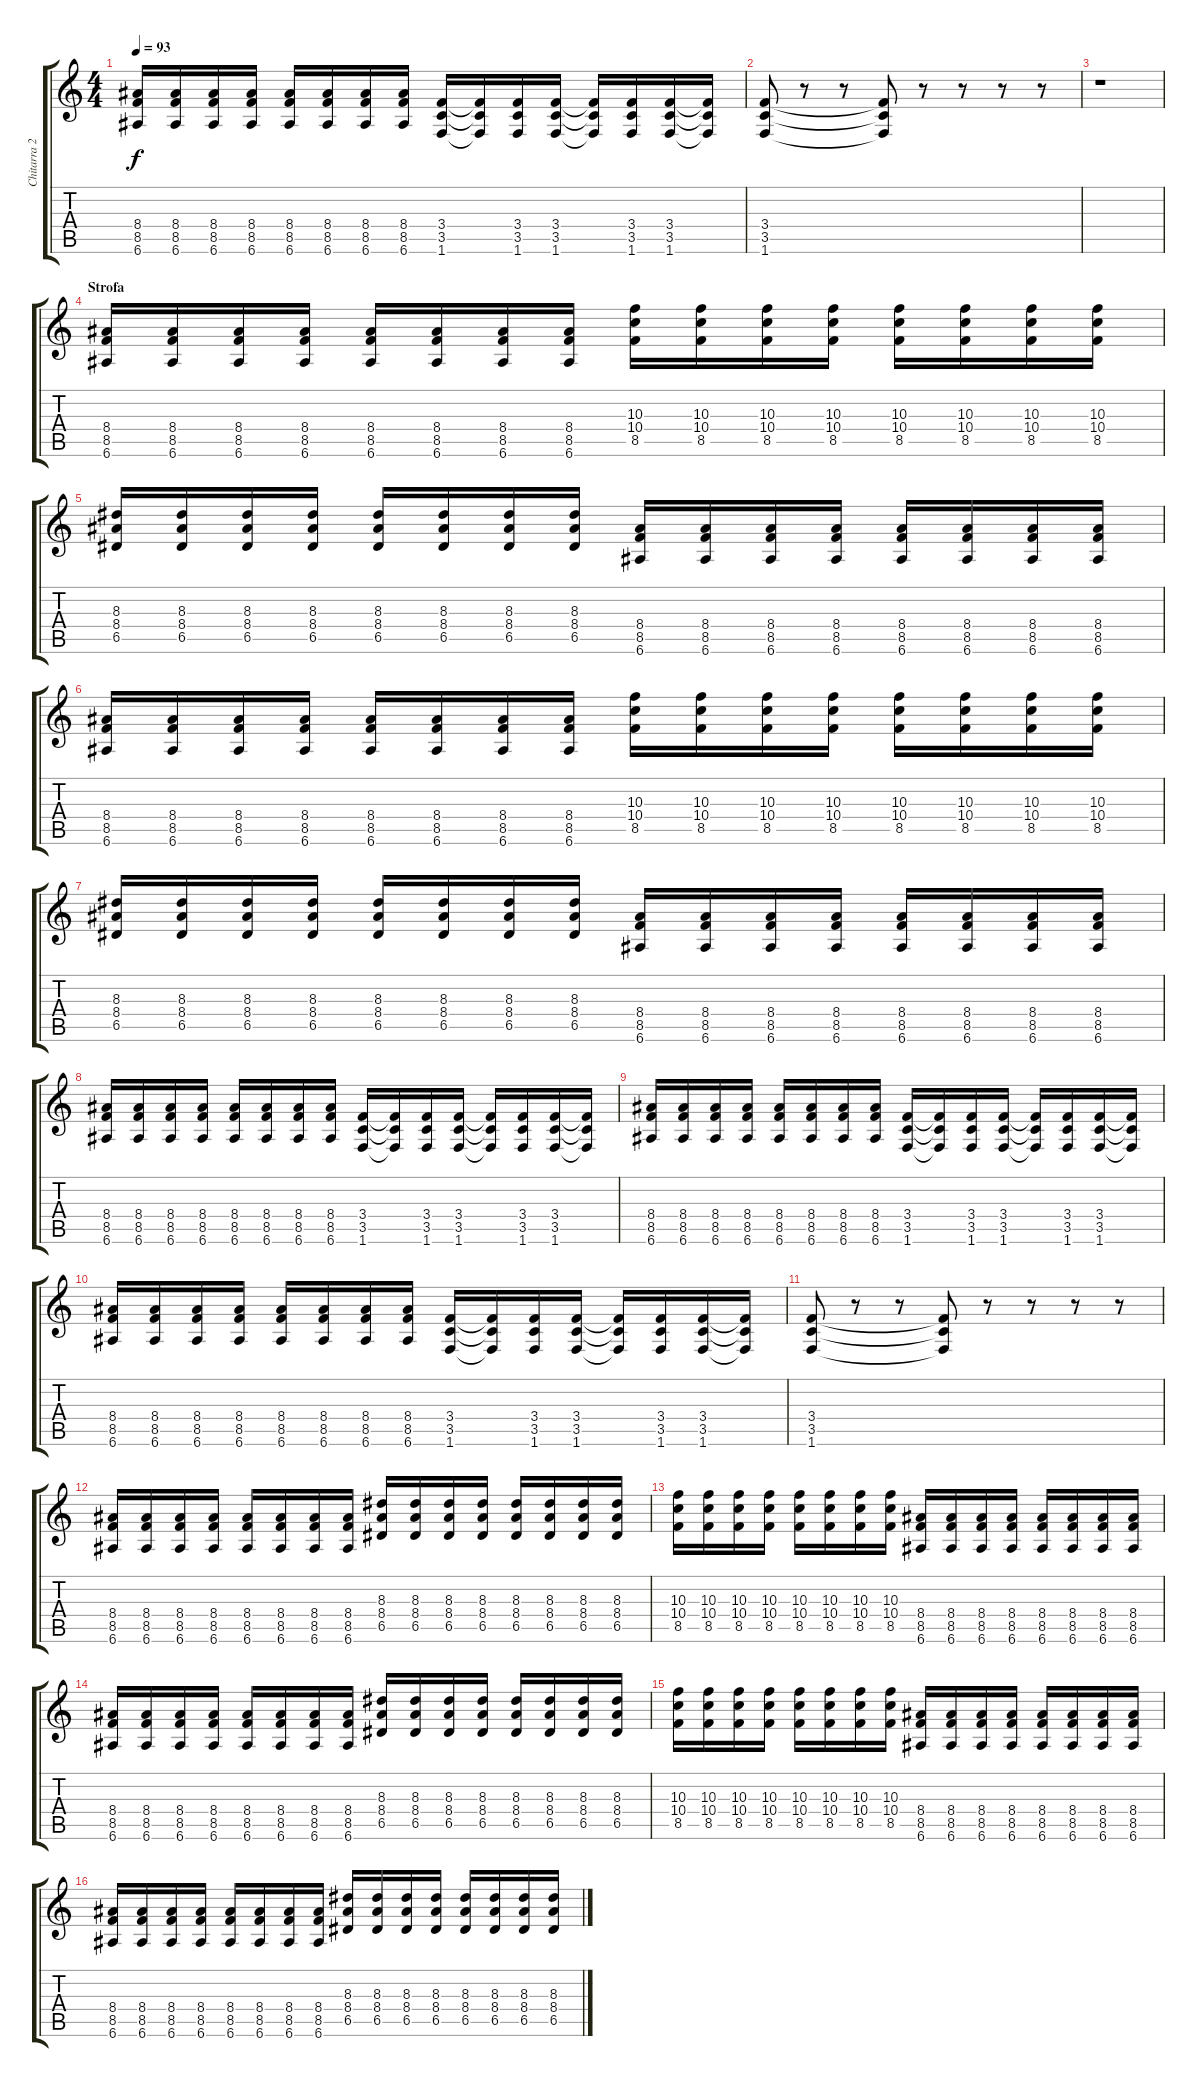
\track ("Chitarra 2" "Chitarra 2") {instrument distortionguitar}
\staff {score tabs}
\tuning (E4 B3 G3 D3 A2 E2) {hide}
\ts (4 4)
\tempo 93
\clef g2
\ks c
(8.4 8.5 6.6).16{dy f} (8.4 8.5 6.6).16 (8.4 8.5 6.6).16 (8.4 8.5 6.6).16 (8.4 8.5 6.6).16 (8.4 8.5 6.6).16 (8.4 8.5 6.6).16 (8.4 8.5 6.6).16 (3.4 3.5 1.6).16 (3.4{t} 3.5{t} 1.6{t}).16 (3.4 3.5 1.6).16 (3.4 3.5 1.6).16 (3.4{t} 3.5{t} 1.6{t}).16 (3.4 3.5 1.6).16 (3.4 3.5 1.6).16 (3.4{t} 3.5{t} 1.6{t}).16 |
(3.4 3.5 1.6).8 r.8 r.8 (3.4{t} 3.5{t} 1.6{t}).8 r.8 r.8 r.8 r.8 |
r.1 |
\section ("" "Strofa")
(8.4 8.5 6.6).16 (8.4 8.5 6.6).16 (8.4 8.5 6.6).16 (8.4 8.5 6.6).16 (8.4 8.5 6.6).16 (8.4 8.5 6.6).16 (8.4 8.5 6.6).16 (8.4 8.5 6.6).16 (10.3 10.4 8.5).16 (10.3 10.4 8.5).16 (10.3 10.4 8.5).16 (10.3 10.4 8.5).16 (10.3 10.4 8.5).16 (10.3 10.4 8.5).16 (10.3 10.4 8.5).16 (10.3 10.4 8.5).16 |
(8.3 8.4 6.5).16 (8.3 8.4 6.5).16 (8.3 8.4 6.5).16 (8.3 8.4 6.5).16 (8.3 8.4 6.5).16 (8.3 8.4 6.5).16 (8.3 8.4 6.5).16 (8.3 8.4 6.5).16 (8.4 8.5 6.6).16 (8.4 8.5 6.6).16 (8.4 8.5 6.6).16 (8.4 8.5 6.6).16 (8.4 8.5 6.6).16 (8.4 8.5 6.6).16 (8.4 8.5 6.6).16 (8.4 8.5 6.6).16 |
(8.4 8.5 6.6).16 (8.4 8.5 6.6).16 (8.4 8.5 6.6).16 (8.4 8.5 6.6).16 (8.4 8.5 6.6).16 (8.4 8.5 6.6).16 (8.4 8.5 6.6).16 (8.4 8.5 6.6).16 (10.3 10.4 8.5).16 (10.3 10.4 8.5).16 (10.3 10.4 8.5).16 (10.3 10.4 8.5).16 (10.3 10.4 8.5).16 (10.3 10.4 8.5).16 (10.3 10.4 8.5).16 (10.3 10.4 8.5).16 |
(8.3 8.4 6.5).16 (8.3 8.4 6.5).16 (8.3 8.4 6.5).16 (8.3 8.4 6.5).16 (8.3 8.4 6.5).16 (8.3 8.4 6.5).16 (8.3 8.4 6.5).16 (8.3 8.4 6.5).16 (8.4 8.5 6.6).16 (8.4 8.5 6.6).16 (8.4 8.5 6.6).16 (8.4 8.5 6.6).16 (8.4 8.5 6.6).16 (8.4 8.5 6.6).16 (8.4 8.5 6.6).16 (8.4 8.5 6.6).16 |
(8.4 8.5 6.6).16 (8.4 8.5 6.6).16 (8.4 8.5 6.6).16 (8.4 8.5 6.6).16 (8.4 8.5 6.6).16 (8.4 8.5 6.6).16 (8.4 8.5 6.6).16 (8.4 8.5 6.6).16 (3.4 3.5 1.6).16 (3.4{t} 3.5{t} 1.6{t}).16 (3.4 3.5 1.6).16 (3.4 3.5 1.6).16 (3.4{t} 3.5{t} 1.6{t}).16 (3.4 3.5 1.6).16 (3.4 3.5 1.6).16 (3.4{t} 3.5{t} 1.6{t}).16 |
(8.4 8.5 6.6).16 (8.4 8.5 6.6).16 (8.4 8.5 6.6).16 (8.4 8.5 6.6).16 (8.4 8.5 6.6).16 (8.4 8.5 6.6).16 (8.4 8.5 6.6).16 (8.4 8.5 6.6).16 (3.4 3.5 1.6).16 (3.4{t} 3.5{t} 1.6{t}).16 (3.4 3.5 1.6).16 (3.4 3.5 1.6).16 (3.4{t} 3.5{t} 1.6{t}).16 (3.4 3.5 1.6).16 (3.4 3.5 1.6).16 (3.4{t} 3.5{t} 1.6{t}).16 |
(8.4 8.5 6.6).16 (8.4 8.5 6.6).16 (8.4 8.5 6.6).16 (8.4 8.5 6.6).16 (8.4 8.5 6.6).16 (8.4 8.5 6.6).16 (8.4 8.5 6.6).16 (8.4 8.5 6.6).16 (3.4 3.5 1.6).16 (3.4{t} 3.5{t} 1.6{t}).16 (3.4 3.5 1.6).16 (3.4 3.5 1.6).16 (3.4{t} 3.5{t} 1.6{t}).16 (3.4 3.5 1.6).16 (3.4 3.5 1.6).16 (3.4{t} 3.5{t} 1.6{t}).16 |
(3.4 3.5 1.6).8 r.8 r.8 (3.4{t} 3.5{t} 1.6{t}).8 r.8 r.8 r.8 r.8 |
(8.4 8.5 6.6).16 (8.4 8.5 6.6).16 (8.4 8.5 6.6).16 (8.4 8.5 6.6).16 (8.4 8.5 6.6).16 (8.4 8.5 6.6).16 (8.4 8.5 6.6).16 (8.4 8.5 6.6).16 (8.3 8.4 6.5).16 (8.3 8.4 6.5).16 (8.3 8.4 6.5).16 (8.3 8.4 6.5).16 (8.3 8.4 6.5).16 (8.3 8.4 6.5).16 (8.3 8.4 6.5).16 (8.3 8.4 6.5).16 |
(10.3 10.4 8.5).16 (10.3 10.4 8.5).16 (10.3 10.4 8.5).16 (10.3 10.4 8.5).16 (10.3 10.4 8.5).16 (10.3 10.4 8.5).16 (10.3 10.4 8.5).16 (10.3 10.4 8.5).16 (8.4 8.5 6.6).16 (8.4 8.5 6.6).16 (8.4 8.5 6.6).16 (8.4 8.5 6.6).16 (8.4 8.5 6.6).16 (8.4 8.5 6.6).16 (8.4 8.5 6.6).16 (8.4 8.5 6.6).16 |
(8.4 8.5 6.6).16 (8.4 8.5 6.6).16 (8.4 8.5 6.6).16 (8.4 8.5 6.6).16 (8.4 8.5 6.6).16 (8.4 8.5 6.6).16 (8.4 8.5 6.6).16 (8.4 8.5 6.6).16 (8.3 8.4 6.5).16 (8.3 8.4 6.5).16 (8.3 8.4 6.5).16 (8.3 8.4 6.5).16 (8.3 8.4 6.5).16 (8.3 8.4 6.5).16 (8.3 8.4 6.5).16 (8.3 8.4 6.5).16 |
(10.3 10.4 8.5).16 (10.3 10.4 8.5).16 (10.3 10.4 8.5).16 (10.3 10.4 8.5).16 (10.3 10.4 8.5).16 (10.3 10.4 8.5).16 (10.3 10.4 8.5).16 (10.3 10.4 8.5).16 (8.4 8.5 6.6).16 (8.4 8.5 6.6).16 (8.4 8.5 6.6).16 (8.4 8.5 6.6).16 (8.4 8.5 6.6).16 (8.4 8.5 6.6).16 (8.4 8.5 6.6).16 (8.4 8.5 6.6).16 |
(8.4 8.5 6.6).16 (8.4 8.5 6.6).16 (8.4 8.5 6.6).16 (8.4 8.5 6.6).16 (8.4 8.5 6.6).16 (8.4 8.5 6.6).16 (8.4 8.5 6.6).16 (8.4 8.5 6.6).16 (8.3 8.4 6.5).16 (8.3 8.4 6.5).16 (8.3 8.4 6.5).16 (8.3 8.4 6.5).16 (8.3 8.4 6.5).16 (8.3 8.4 6.5).16 (8.3 8.4 6.5).16 (8.3 8.4 6.5).16
